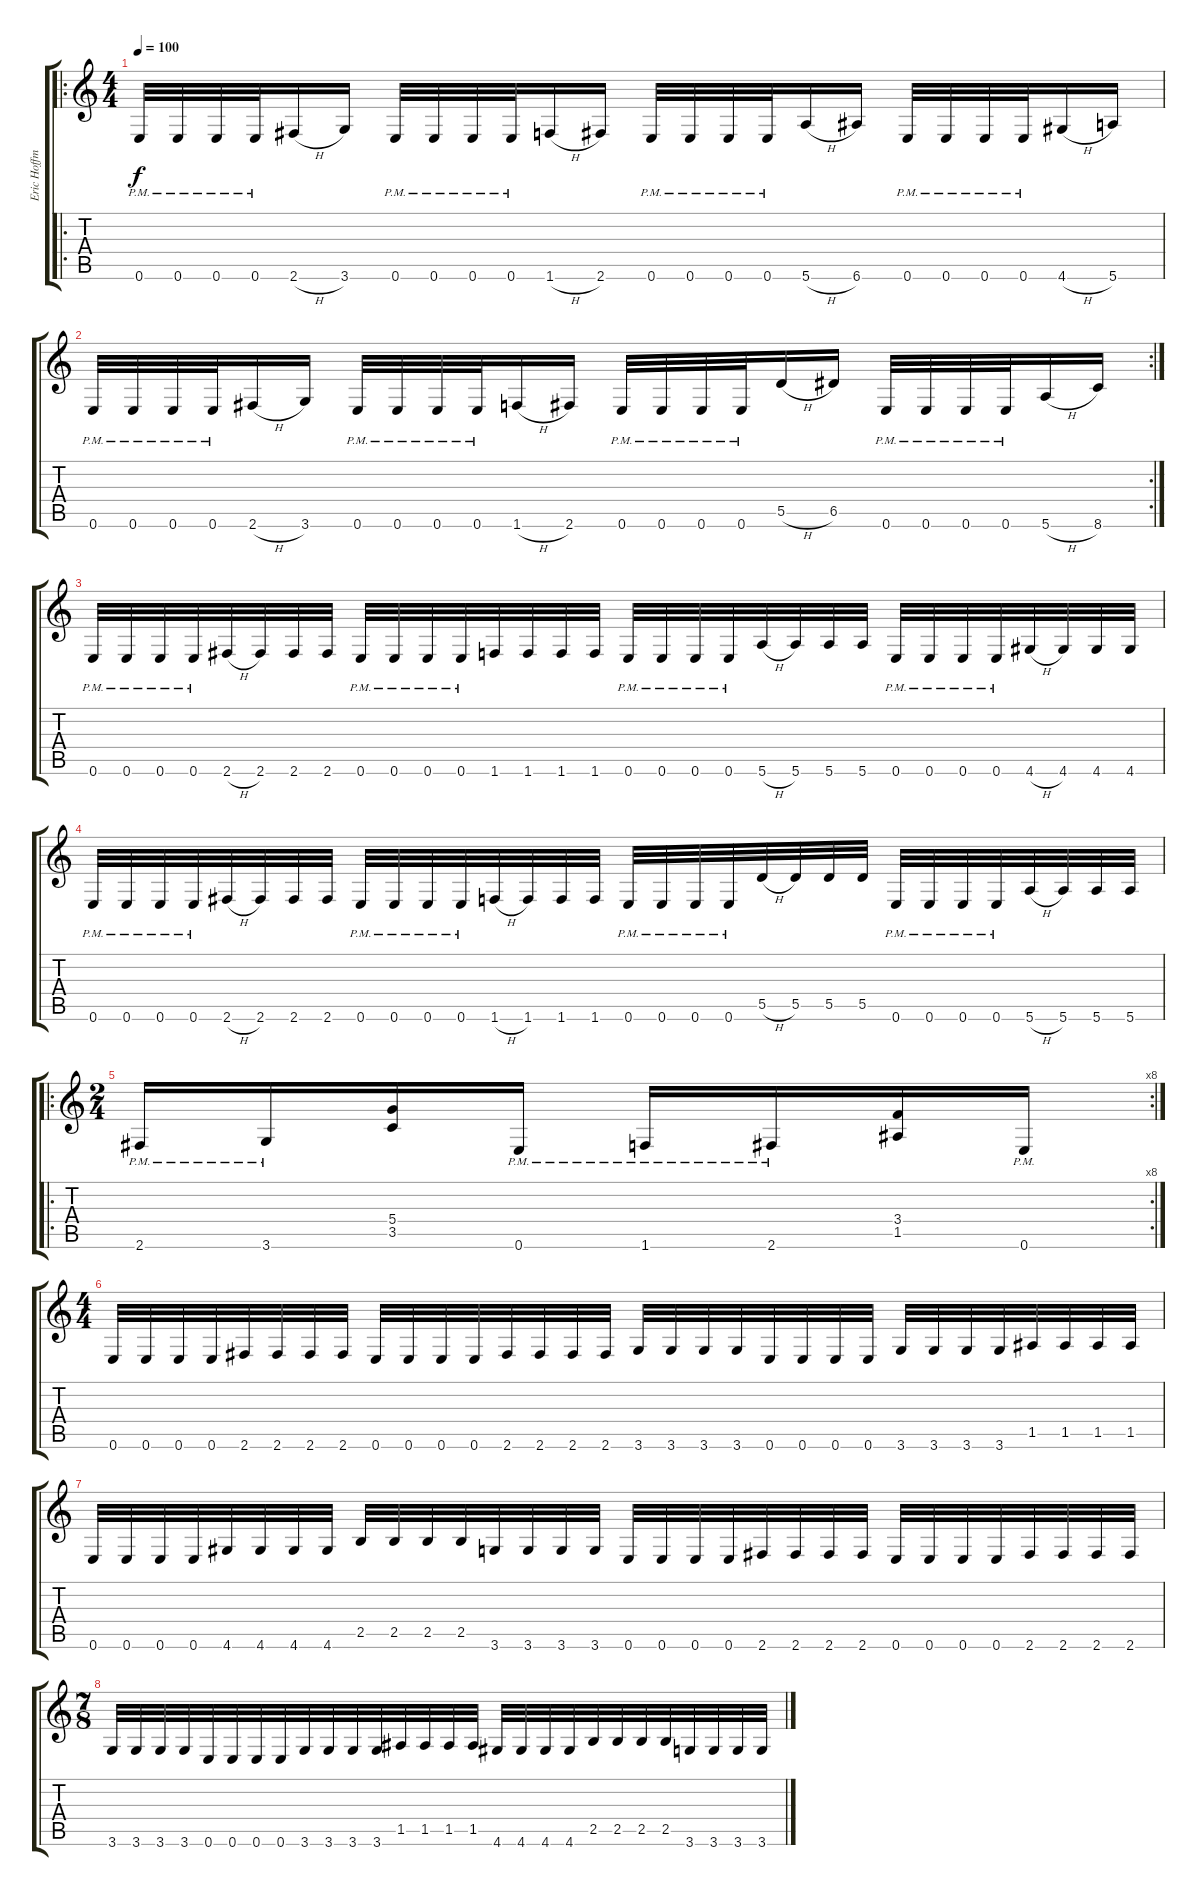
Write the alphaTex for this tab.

\track ("Eric Hoffman" "Eric Hoffm") {instrument overdrivenguitar}
\staff {score tabs}
\tuning (E4 B3 G3 D3 A2 E2) {hide}
\ro
\ts (4 4)
\tempo 100
\clef g2
\ks c
0.6{pm}.32{dy f} 0.6{pm}.32 0.6{pm}.32 0.6{pm}.32 2.6{h}.16 3.6.16 0.6{pm}.32 0.6{pm}.32 0.6{pm}.32 0.6{pm}.32 1.6{h}.16 2.6.16 0.6{pm}.32 0.6{pm}.32 0.6{pm}.32 0.6{pm}.32 5.6{h}.16 6.6.16 0.6{pm}.32 0.6{pm}.32 0.6{pm}.32 0.6{pm}.32 4.6{h}.16 5.6.16 |
\rc 2
0.6{pm}.32 0.6{pm}.32 0.6{pm}.32 0.6{pm}.32 2.6{h}.16 3.6.16 0.6{pm}.32 0.6{pm}.32 0.6{pm}.32 0.6{pm}.32 1.6{h}.16 2.6.16 0.6{pm}.32 0.6{pm}.32 0.6{pm}.32 0.6{pm}.32 5.5{h}.16 6.5.16 0.6{pm}.32 0.6{pm}.32 0.6{pm}.32 0.6{pm}.32 5.6{h}.16 8.6.16 |
0.6{pm}.32 0.6{pm}.32 0.6{pm}.32 0.6{pm}.32 2.6{h}.32 2.6.32 2.6.32 2.6.32 0.6{pm}.32 0.6{pm}.32 0.6{pm}.32 0.6{pm}.32 1.6.32 1.6.32 1.6.32 1.6.32 0.6{pm}.32 0.6{pm}.32 0.6{pm}.32 0.6{pm}.32 5.6{h}.32 5.6.32 5.6.32 5.6.32 0.6{pm}.32 0.6{pm}.32 0.6{pm}.32 0.6{pm}.32 4.6{h}.32 4.6.32 4.6.32 4.6.32 |
0.6{pm}.32 0.6{pm}.32 0.6{pm}.32 0.6{pm}.32 2.6{h}.32 2.6.32 2.6.32 2.6.32 0.6{pm}.32 0.6{pm}.32 0.6{pm}.32 0.6{pm}.32 1.6{h}.32 1.6.32 1.6.32 1.6.32 0.6{pm}.32 0.6{pm}.32 0.6{pm}.32 0.6{pm}.32 5.5{h}.32 5.5.32 5.5.32 5.5.32 0.6{pm}.32 0.6{pm}.32 0.6{pm}.32 0.6{pm}.32 5.6{h}.32 5.6.32 5.6.32 5.6.32 |
\ro
\rc 8
\ts (2 4)
2.6{pm}.16 3.6{pm}.16 (5.4 3.5).16 0.6{pm}.16 1.6{pm}.16 2.6{pm}.16 (3.4 1.5).16 0.6{pm}.16 |
\ts (4 4)
0.6.32 0.6.32 0.6.32 0.6.32 2.6.32 2.6.32 2.6.32 2.6.32 0.6.32 0.6.32 0.6.32 0.6.32 2.6.32 2.6.32 2.6.32 2.6.32 3.6.32 3.6.32 3.6.32 3.6.32 0.6.32 0.6.32 0.6.32 0.6.32 3.6.32 3.6.32 3.6.32 3.6.32 1.5.32 1.5.32 1.5.32 1.5.32 |
0.6.32 0.6.32 0.6.32 0.6.32 4.6.32 4.6.32 4.6.32 4.6.32 2.5.32 2.5.32 2.5.32 2.5.32 3.6.32 3.6.32 3.6.32 3.6.32 0.6.32 0.6.32 0.6.32 0.6.32 2.6.32 2.6.32 2.6.32 2.6.32 0.6.32 0.6.32 0.6.32 0.6.32 2.6.32 2.6.32 2.6.32 2.6.32 |
\ts (7 8)
3.6.32 3.6.32 3.6.32 3.6.32 0.6.32 0.6.32 0.6.32 0.6.32 3.6.32 3.6.32 3.6.32 3.6.32 1.5.32 1.5.32 1.5.32 1.5.32 4.6.32 4.6.32 4.6.32 4.6.32 2.5.32 2.5.32 2.5.32 2.5.32 3.6.32 3.6.32 3.6.32 3.6.32
